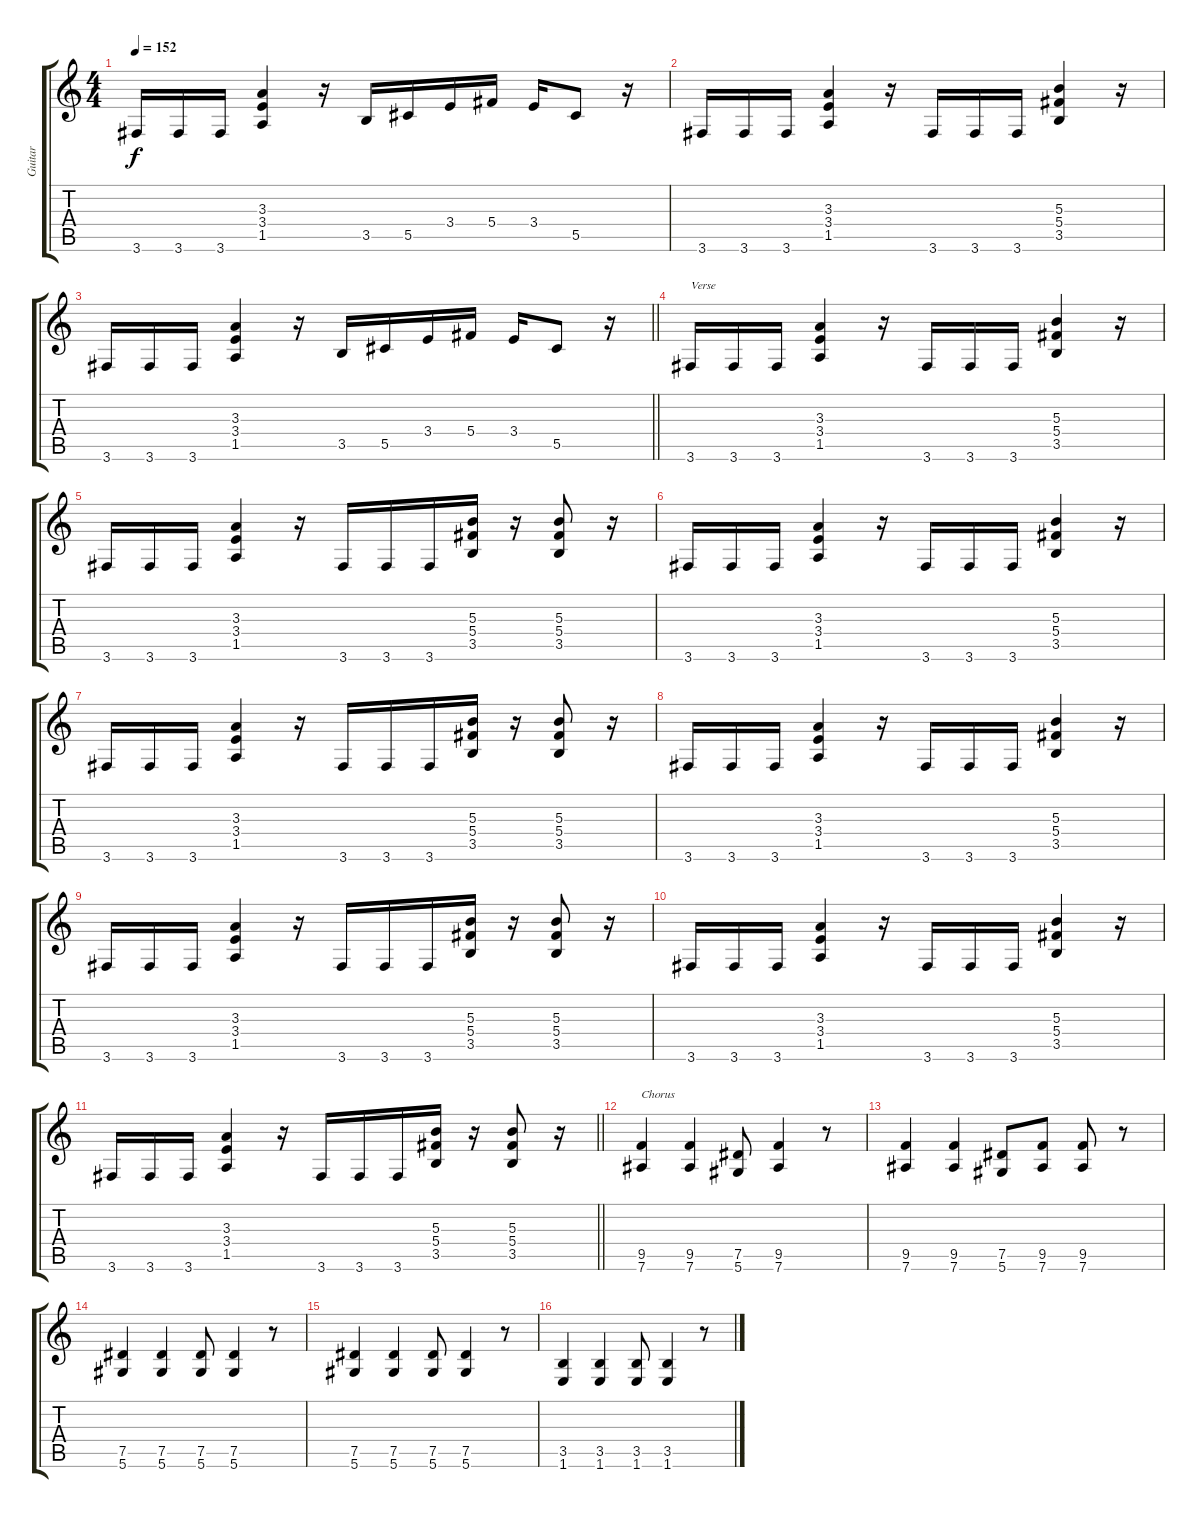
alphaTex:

\track ("Guitar" "Guitar") {instrument distortionguitar}
\staff {score tabs}
\tuning (Eb4 Bb3 Gb3 Db3 Ab2 Eb2) {hide}
\ts (4 4)
\tempo 152
\clef g2
\ks c
3.6.16{dy f} 3.6.16 3.6.16 (3.3 3.4 1.5).4 r.16 3.5.16 5.5.16 3.4.16 5.4.16 3.4.16 5.5.8 r.16 |
3.6.16 3.6.16 3.6.16 (3.3 3.4 1.5).4 r.16 3.6.16 3.6.16 3.6.16 (5.3 5.4 3.5).4 r.16 |
\barLineRight lightlight
3.6.16 3.6.16 3.6.16 (3.3 3.4 1.5).4 r.16 3.5.16 5.5.16 3.4.16 5.4.16 3.4.16 5.5.8 r.16 |
3.6.16{txt "Verse"} 3.6.16 3.6.16 (3.3 3.4 1.5).4 r.16 3.6.16 3.6.16 3.6.16 (5.3 5.4 3.5).4 r.16 |
3.6.16 3.6.16 3.6.16 (3.3 3.4 1.5).4 r.16 3.6.16 3.6.16 3.6.16 (5.3 5.4 3.5).16 r.16 (5.3 5.4 3.5).8 r.16 |
3.6.16 3.6.16 3.6.16 (3.3 3.4 1.5).4 r.16 3.6.16 3.6.16 3.6.16 (5.3 5.4 3.5).4 r.16 |
3.6.16 3.6.16 3.6.16 (3.3 3.4 1.5).4 r.16 3.6.16 3.6.16 3.6.16 (5.3 5.4 3.5).16 r.16 (5.3 5.4 3.5).8 r.16 |
3.6.16 3.6.16 3.6.16 (3.3 3.4 1.5).4 r.16 3.6.16 3.6.16 3.6.16 (5.3 5.4 3.5).4 r.16 |
3.6.16 3.6.16 3.6.16 (3.3 3.4 1.5).4 r.16 3.6.16 3.6.16 3.6.16 (5.3 5.4 3.5).16 r.16 (5.3 5.4 3.5).8 r.16 |
3.6.16 3.6.16 3.6.16 (3.3 3.4 1.5).4 r.16 3.6.16 3.6.16 3.6.16 (5.3 5.4 3.5).4 r.16 |
\barLineRight lightlight
3.6.16 3.6.16 3.6.16 (3.3 3.4 1.5).4 r.16 3.6.16 3.6.16 3.6.16 (5.3 5.4 3.5).16 r.16 (5.3 5.4 3.5).8 r.16 |
(9.5 7.6).4{txt "Chorus"} (9.5 7.6).4 (7.5 5.6).8 (9.5 7.6).4 r.8 |
(9.5 7.6).4 (9.5 7.6).4 (7.5 5.6).8 (9.5 7.6).8 (9.5 7.6).8 r.8 |
(7.5 5.6).4 (7.5 5.6).4 (7.5 5.6).8 (7.5 5.6).4 r.8 |
(7.5 5.6).4 (7.5 5.6).4 (7.5 5.6).8 (7.5 5.6).4 r.8 |
(3.5 1.6).4 (3.5 1.6).4 (3.5 1.6).8 (3.5 1.6).4 r.8
